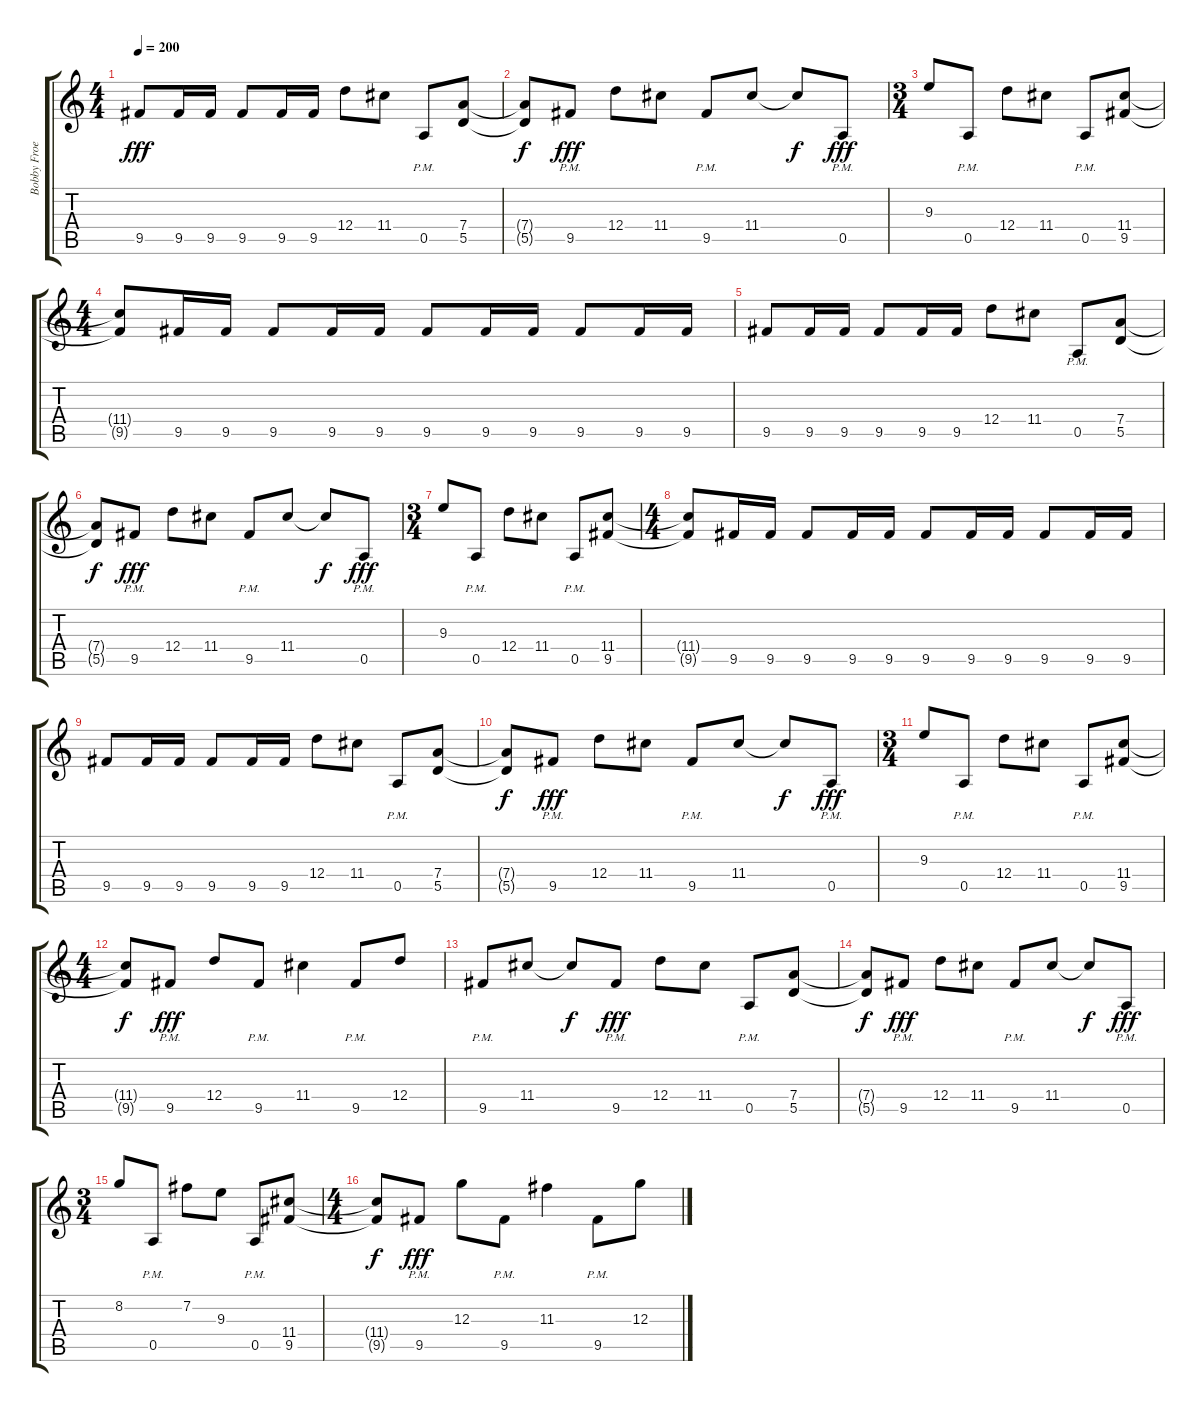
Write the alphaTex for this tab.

\track ("Bobby Froese" "Bobby Froe") {instrument distortionguitar}
\staff {score tabs}
\tuning (E4 B3 G3 D3 A2 E2) {hide}
\ts (4 4)
\tempo 200
\clef g2
\ks c
9.5.8{dy fff} 9.5.16 9.5.16 9.5.8 9.5.16 9.5.16 12.4.8 11.4.8 0.5{pm}.8 (7.4 5.5).8 |
(7.4{t} 5.5{t}).8{dy f} 9.5{pm}.8{dy fff} 12.4.8 11.4.8 9.5{pm}.8 11.4.8 11.4{t}.8{dy f} 0.5{pm}.8{dy fff} |
\ts (3 4)
9.3.8 0.5{pm}.8 12.4.8 11.4.8 0.5{pm}.8 (11.4 9.5).8 |
\ts (4 4)
(11.4{t} 9.5{t}).8 9.5.16 9.5.16 9.5.8 9.5.16 9.5.16 9.5.8 9.5.16 9.5.16 9.5.8 9.5.16 9.5.16 |
9.5.8 9.5.16 9.5.16 9.5.8 9.5.16 9.5.16 12.4.8 11.4.8 0.5{pm}.8 (7.4 5.5).8 |
(7.4{t} 5.5{t}).8{dy f} 9.5{pm}.8{dy fff} 12.4.8 11.4.8 9.5{pm}.8 11.4.8 11.4{t}.8{dy f} 0.5{pm}.8{dy fff} |
\ts (3 4)
9.3.8 0.5{pm}.8 12.4.8 11.4.8 0.5{pm}.8 (11.4 9.5).8 |
\ts (4 4)
(11.4{t} 9.5{t}).8 9.5.16 9.5.16 9.5.8 9.5.16 9.5.16 9.5.8 9.5.16 9.5.16 9.5.8 9.5.16 9.5.16 |
9.5.8 9.5.16 9.5.16 9.5.8 9.5.16 9.5.16 12.4.8 11.4.8 0.5{pm}.8 (7.4 5.5).8 |
(7.4{t} 5.5{t}).8{dy f} 9.5{pm}.8{dy fff} 12.4.8 11.4.8 9.5{pm}.8 11.4.8 11.4{t}.8{dy f} 0.5{pm}.8{dy fff} |
\ts (3 4)
9.3.8 0.5{pm}.8 12.4.8 11.4.8 0.5{pm}.8 (11.4 9.5).8 |
\ts (4 4)
(11.4{t} 9.5{t}).8{dy f} 9.5{pm}.8{dy fff} 12.4.8 9.5{pm}.8 11.4.4 9.5{pm}.8 12.4.8 |
9.5{pm}.8 11.4.8 11.4{t}.8{dy f} 9.5{pm}.8{dy fff} 12.4.8 11.4.8 0.5{pm}.8 (7.4 5.5).8 |
(7.4{t} 5.5{t}).8{dy f} 9.5{pm}.8{dy fff} 12.4.8 11.4.8 9.5{pm}.8 11.4.8 11.4{t}.8{dy f} 0.5{pm}.8{dy fff} |
\ts (3 4)
8.2.8 0.5{pm}.8 7.2.8 9.3.8 0.5{pm}.8 (11.4 9.5).8 |
\ts (4 4)
(11.4{t} 9.5{t}).8{dy f} 9.5{pm}.8{dy fff} 12.3.8 9.5{pm}.8 11.3.4 9.5{pm}.8 12.3.8
